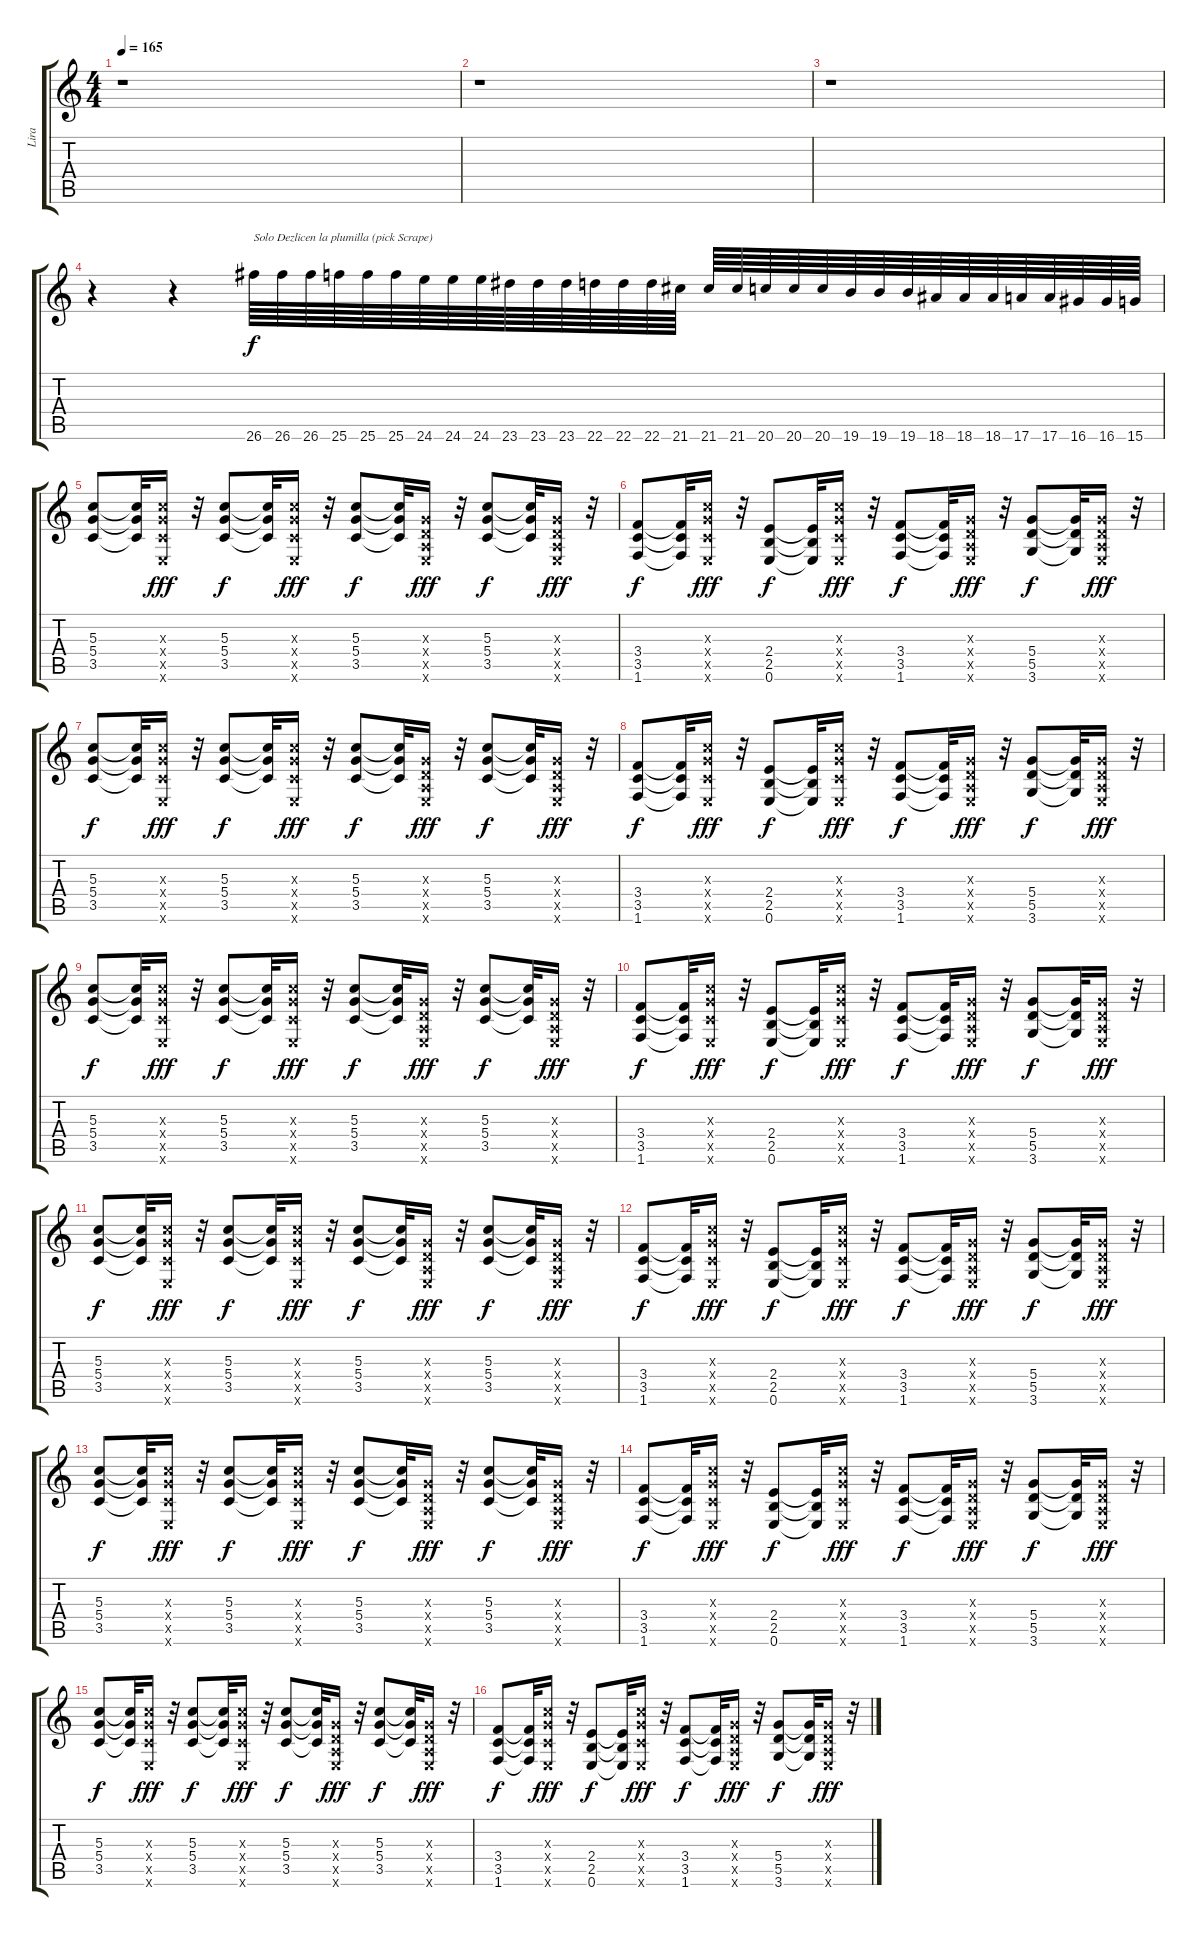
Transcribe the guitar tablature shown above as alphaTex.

\track ("Lira" "Lira") {instrument distortionguitar}
\staff {score tabs}
\tuning (E4 B3 G3 D3 A2 E2) {hide}
\ts (4 4)
\tempo 165
\clef g2
\ks c
r.1{dy f} |
r.1 |
r.1 |
r.4 r.4 26.6.64{txt "Solo Dezlicen la plumilla (pick Scrape)"} 26.6.64 26.6.64 25.6.64 25.6.64 25.6.64 24.6.64 24.6.64 24.6.64 23.6.64 23.6.64 23.6.64 22.6.64 22.6.64 22.6.64 21.6.64 21.6.64 21.6.64 20.6.64 20.6.64 20.6.64 19.6.64 19.6.64 19.6.64 18.6.64 18.6.64 18.6.64 17.6.64 17.6.64 16.6.64 16.6.64 15.6.64 |
(5.3 5.4 3.5).8 (5.3{t} 5.4{t} 3.5{t}).32 (5.3{x} 5.4{x} 3.5{x} 0.6{x}).16{dy fff} r.32 (5.3 5.4 3.5).8{dy f} (5.3{t} 5.4{t} 3.5{t}).32 (5.3{x} 5.4{x} 3.5{x} 0.6{x}).16{dy fff} r.32 (5.3 5.4 3.5).8{dy f} (5.3{t} 5.4{t} 3.5{t}).32 (0.3{x} 0.4{x} 0.5{x} 0.6{x}).16{dy fff} r.32 (5.3 5.4 3.5).8{dy f} (5.3{t} 5.4{t} 3.5{t}).32 (0.3{x} 0.4{x} 0.5{x} 0.6{x}).16{dy fff} r.32 |
(3.4 3.5 1.6).8{dy f} (3.4{t} 3.5{t} 1.6{t}).32 (5.3{x} 5.4{x} 3.5{x} 0.6{x}).16{dy fff} r.32 (2.4 2.5 0.6).8{dy f} (2.4{t} 2.5{t} 0.6{t}).32 (5.3{x} 5.4{x} 3.5{x} 0.6{x}).16{dy fff} r.32 (3.4 3.5 1.6).8{dy f} (3.4{t} 3.5{t} 1.6{t}).32 (0.3{x} 0.4{x} 0.5{x} 0.6{x}).16{dy fff} r.32 (5.4 5.5 3.6).8{dy f} (5.4{t} 5.5{t} 3.6{t}).32 (0.3{x} 0.4{x} 0.5{x} 0.6{x}).16{dy fff} r.32 |
(5.3 5.4 3.5).8{dy f} (5.3{t} 5.4{t} 3.5{t}).32 (5.3{x} 5.4{x} 3.5{x} 0.6{x}).16{dy fff} r.32 (5.3 5.4 3.5).8{dy f} (5.3{t} 5.4{t} 3.5{t}).32 (5.3{x} 5.4{x} 3.5{x} 0.6{x}).16{dy fff} r.32 (5.3 5.4 3.5).8{dy f} (5.3{t} 5.4{t} 3.5{t}).32 (0.3{x} 0.4{x} 0.5{x} 0.6{x}).16{dy fff} r.32 (5.3 5.4 3.5).8{dy f} (5.3{t} 5.4{t} 3.5{t}).32 (0.3{x} 0.4{x} 0.5{x} 0.6{x}).16{dy fff} r.32 |
(3.4 3.5 1.6).8{dy f} (3.4{t} 3.5{t} 1.6{t}).32 (5.3{x} 5.4{x} 3.5{x} 0.6{x}).16{dy fff} r.32 (2.4 2.5 0.6).8{dy f} (2.4{t} 2.5{t} 0.6{t}).32 (5.3{x} 5.4{x} 3.5{x} 0.6{x}).16{dy fff} r.32 (3.4 3.5 1.6).8{dy f} (3.4{t} 3.5{t} 1.6{t}).32 (0.3{x} 0.4{x} 0.5{x} 0.6{x}).16{dy fff} r.32 (5.4 5.5 3.6).8{dy f} (5.4{t} 5.5{t} 3.6{t}).32 (0.3{x} 0.4{x} 0.5{x} 0.6{x}).16{dy fff} r.32 |
(5.3 5.4 3.5).8{dy f} (5.3{t} 5.4{t} 3.5{t}).32 (5.3{x} 5.4{x} 3.5{x} 0.6{x}).16{dy fff} r.32 (5.3 5.4 3.5).8{dy f} (5.3{t} 5.4{t} 3.5{t}).32 (5.3{x} 5.4{x} 3.5{x} 0.6{x}).16{dy fff} r.32 (5.3 5.4 3.5).8{dy f} (5.3{t} 5.4{t} 3.5{t}).32 (0.3{x} 0.4{x} 0.5{x} 0.6{x}).16{dy fff} r.32 (5.3 5.4 3.5).8{dy f} (5.3{t} 5.4{t} 3.5{t}).32 (0.3{x} 0.4{x} 0.5{x} 0.6{x}).16{dy fff} r.32 |
(3.4 3.5 1.6).8{dy f} (3.4{t} 3.5{t} 1.6{t}).32 (5.3{x} 5.4{x} 3.5{x} 0.6{x}).16{dy fff} r.32 (2.4 2.5 0.6).8{dy f} (2.4{t} 2.5{t} 0.6{t}).32 (5.3{x} 5.4{x} 3.5{x} 0.6{x}).16{dy fff} r.32 (3.4 3.5 1.6).8{dy f} (3.4{t} 3.5{t} 1.6{t}).32 (0.3{x} 0.4{x} 0.5{x} 0.6{x}).16{dy fff} r.32 (5.4 5.5 3.6).8{dy f} (5.4{t} 5.5{t} 3.6{t}).32 (0.3{x} 0.4{x} 0.5{x} 0.6{x}).16{dy fff} r.32 |
(5.3 5.4 3.5).8{dy f} (5.3{t} 5.4{t} 3.5{t}).32 (5.3{x} 5.4{x} 3.5{x} 0.6{x}).16{dy fff} r.32 (5.3 5.4 3.5).8{dy f} (5.3{t} 5.4{t} 3.5{t}).32 (5.3{x} 5.4{x} 3.5{x} 0.6{x}).16{dy fff} r.32 (5.3 5.4 3.5).8{dy f} (5.3{t} 5.4{t} 3.5{t}).32 (0.3{x} 0.4{x} 0.5{x} 0.6{x}).16{dy fff} r.32 (5.3 5.4 3.5).8{dy f} (5.3{t} 5.4{t} 3.5{t}).32 (0.3{x} 0.4{x} 0.5{x} 0.6{x}).16{dy fff} r.32 |
(3.4 3.5 1.6).8{dy f} (3.4{t} 3.5{t} 1.6{t}).32 (5.3{x} 5.4{x} 3.5{x} 0.6{x}).16{dy fff} r.32 (2.4 2.5 0.6).8{dy f} (2.4{t} 2.5{t} 0.6{t}).32 (5.3{x} 5.4{x} 3.5{x} 0.6{x}).16{dy fff} r.32 (3.4 3.5 1.6).8{dy f} (3.4{t} 3.5{t} 1.6{t}).32 (0.3{x} 0.4{x} 0.5{x} 0.6{x}).16{dy fff} r.32 (5.4 5.5 3.6).8{dy f} (5.4{t} 5.5{t} 3.6{t}).32 (0.3{x} 0.4{x} 0.5{x} 0.6{x}).16{dy fff} r.32 |
(5.3 5.4 3.5).8{dy f} (5.3{t} 5.4{t} 3.5{t}).32 (5.3{x} 5.4{x} 3.5{x} 0.6{x}).16{dy fff} r.32 (5.3 5.4 3.5).8{dy f} (5.3{t} 5.4{t} 3.5{t}).32 (5.3{x} 5.4{x} 3.5{x} 0.6{x}).16{dy fff} r.32 (5.3 5.4 3.5).8{dy f} (5.3{t} 5.4{t} 3.5{t}).32 (0.3{x} 0.4{x} 0.5{x} 0.6{x}).16{dy fff} r.32 (5.3 5.4 3.5).8{dy f} (5.3{t} 5.4{t} 3.5{t}).32 (0.3{x} 0.4{x} 0.5{x} 0.6{x}).16{dy fff} r.32 |
(3.4 3.5 1.6).8{dy f} (3.4{t} 3.5{t} 1.6{t}).32 (5.3{x} 5.4{x} 3.5{x} 0.6{x}).16{dy fff} r.32 (2.4 2.5 0.6).8{dy f} (2.4{t} 2.5{t} 0.6{t}).32 (5.3{x} 5.4{x} 3.5{x} 0.6{x}).16{dy fff} r.32 (3.4 3.5 1.6).8{dy f} (3.4{t} 3.5{t} 1.6{t}).32 (0.3{x} 0.4{x} 0.5{x} 0.6{x}).16{dy fff} r.32 (5.4 5.5 3.6).8{dy f} (5.4{t} 5.5{t} 3.6{t}).32 (0.3{x} 0.4{x} 0.5{x} 0.6{x}).16{dy fff} r.32 |
(5.3 5.4 3.5).8{dy f} (5.3{t} 5.4{t} 3.5{t}).32 (5.3{x} 5.4{x} 3.5{x} 0.6{x}).16{dy fff} r.32 (5.3 5.4 3.5).8{dy f} (5.3{t} 5.4{t} 3.5{t}).32 (5.3{x} 5.4{x} 3.5{x} 0.6{x}).16{dy fff} r.32 (5.3 5.4 3.5).8{dy f} (5.3{t} 5.4{t} 3.5{t}).32 (0.3{x} 0.4{x} 0.5{x} 0.6{x}).16{dy fff} r.32 (5.3 5.4 3.5).8{dy f} (5.3{t} 5.4{t} 3.5{t}).32 (0.3{x} 0.4{x} 0.5{x} 0.6{x}).16{dy fff} r.32 |
(3.4 3.5 1.6).8{dy f} (3.4{t} 3.5{t} 1.6{t}).32 (5.3{x} 5.4{x} 3.5{x} 0.6{x}).16{dy fff} r.32 (2.4 2.5 0.6).8{dy f} (2.4{t} 2.5{t} 0.6{t}).32 (5.3{x} 5.4{x} 3.5{x} 0.6{x}).16{dy fff} r.32 (3.4 3.5 1.6).8{dy f} (3.4{t} 3.5{t} 1.6{t}).32 (0.3{x} 0.4{x} 0.5{x} 0.6{x}).16{dy fff} r.32 (5.4 5.5 3.6).8{dy f} (5.4{t} 5.5{t} 3.6{t}).32 (0.3{x} 0.4{x} 0.5{x} 0.6{x}).16{dy fff} r.32
